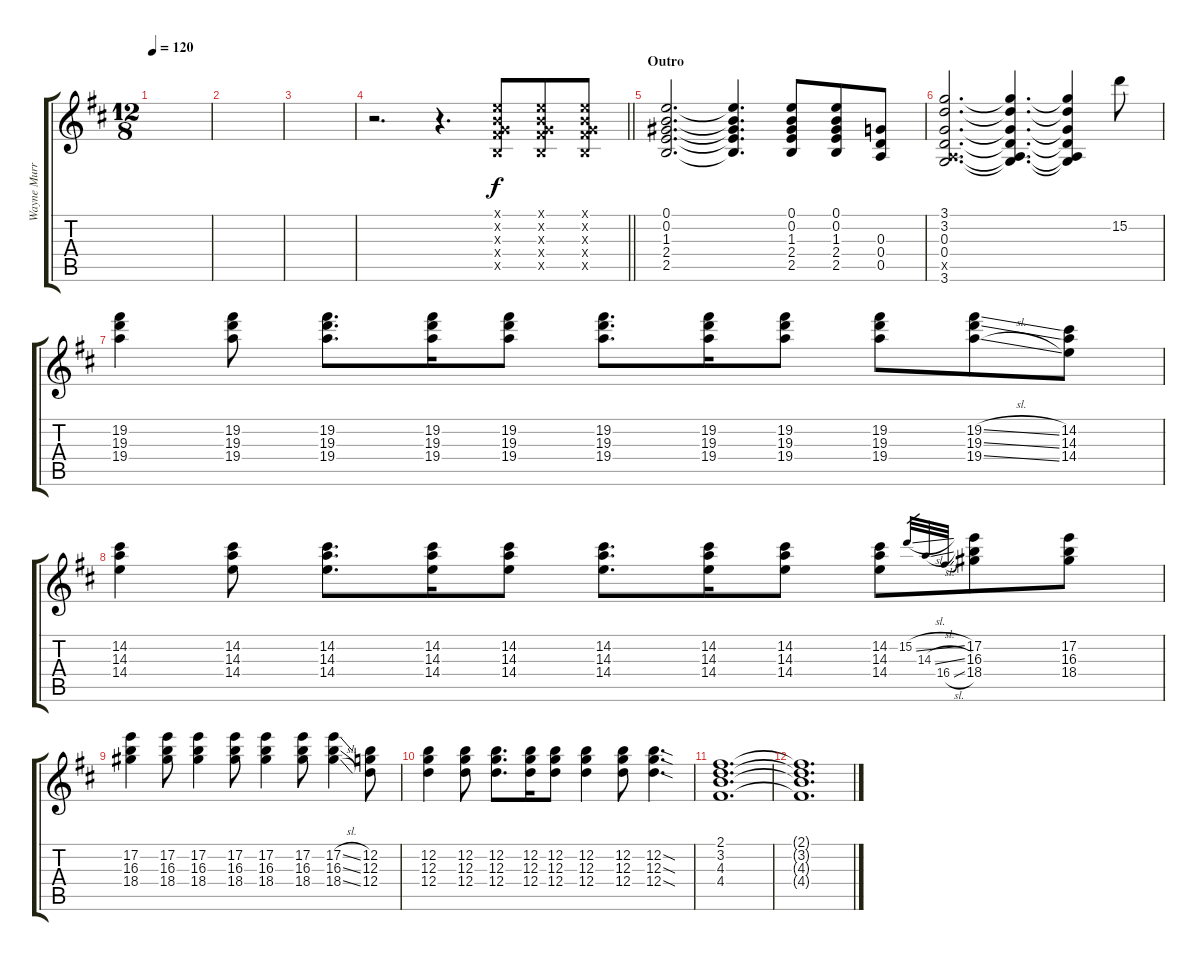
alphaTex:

\track ("Wayne Murray (Guitar)" "Wayne Murr") {instrument overdrivenguitar}
\staff {score tabs}
\tuning (E4 B3 G3 D3 A2 E2) {hide}
\ts (12 8)
\tempo 120
\clef g2
\ks d
|
|
|
\barLineRight lightlight
r.2{d} r.4{d} (0.1{x} 0.2{x} 0.3{x} 4.4{x} 2.5{x}).8 (0.1{x} 0.2{x} 0.3{x} 4.4{x} 2.5{x}).8 (0.1{x} 0.2{x} 0.3{x} 4.4{x} 2.5{x}).8 |
\section ("" "Outro")
(0.1 0.2 1.3 2.4 2.5).2{d} (0.1{t} 0.2{t} 1.3{t} 2.4{t} 2.5{t}).4{d} (0.1 0.2 1.3 2.4 2.5).8 (0.1 0.2 1.3 2.4 2.5).8 (0.3 0.4 0.5).8 |
(3.1 3.2 0.3 0.4 0.5{x} 3.6).2{d} (3.1{t} 3.2{t} 0.3{t} 0.4{t} 0.5{t} 3.6{t}).4{d} (3.1{t} 3.2{t} 0.3{t} 0.4{t} 0.5{t} 3.6{t}).4 15.2.8 |
(19.2 19.3 19.4).4 (19.2 19.3 19.4).8 (19.2 19.3 19.4).8{d} (19.2 19.3 19.4).16 (19.2 19.3 19.4).8 (19.2 19.3 19.4).8{d} (19.2 19.3 19.4).16 (19.2 19.3 19.4).8 (19.2 19.3 19.4).8 (19.2{sl} 19.3{sl} 19.4{sl}).8 (14.2 14.3 14.4).8 |
(14.2 14.3 14.4).4 (14.2 14.3 14.4).8 (14.2 14.3 14.4).8{d} (14.2 14.3 14.4).16 (14.2 14.3 14.4).8 (14.2 14.3 14.4).8{d} (14.2 14.3 14.4).16 (14.2 14.3 14.4).8 (14.2 14.3 14.4).8 15.2{sl}.32{gr} 14.3{sl}.32{gr} 16.4{sl}.32{gr} (17.2 16.3 18.4).8 (17.2 16.3 18.4).8 |
(17.2 16.3 18.4).4 (17.2 16.3 18.4).8 (17.2 16.3 18.4).4 (17.2 16.3 18.4).8 (17.2 16.3 18.4).4 (17.2 16.3 18.4).8 (17.2{sl} 16.3{sl} 18.4{sl}).4 (12.2 12.3 12.4).8 |
(12.2 12.3 12.4).4 (12.2 12.3 12.4).8 (12.2 12.3 12.4).8{d} (12.2 12.3 12.4).16 (12.2 12.3 12.4).8 (12.2 12.3 12.4).4 (12.2 12.3 12.4).8 (12.2{sod} 12.3{sod} 12.4{sod}).4{d} |
(2.1 3.2 4.3 4.4).1{d} |
(2.1{t} 3.2{t} 4.3{t} 4.4{t}).1{d}
